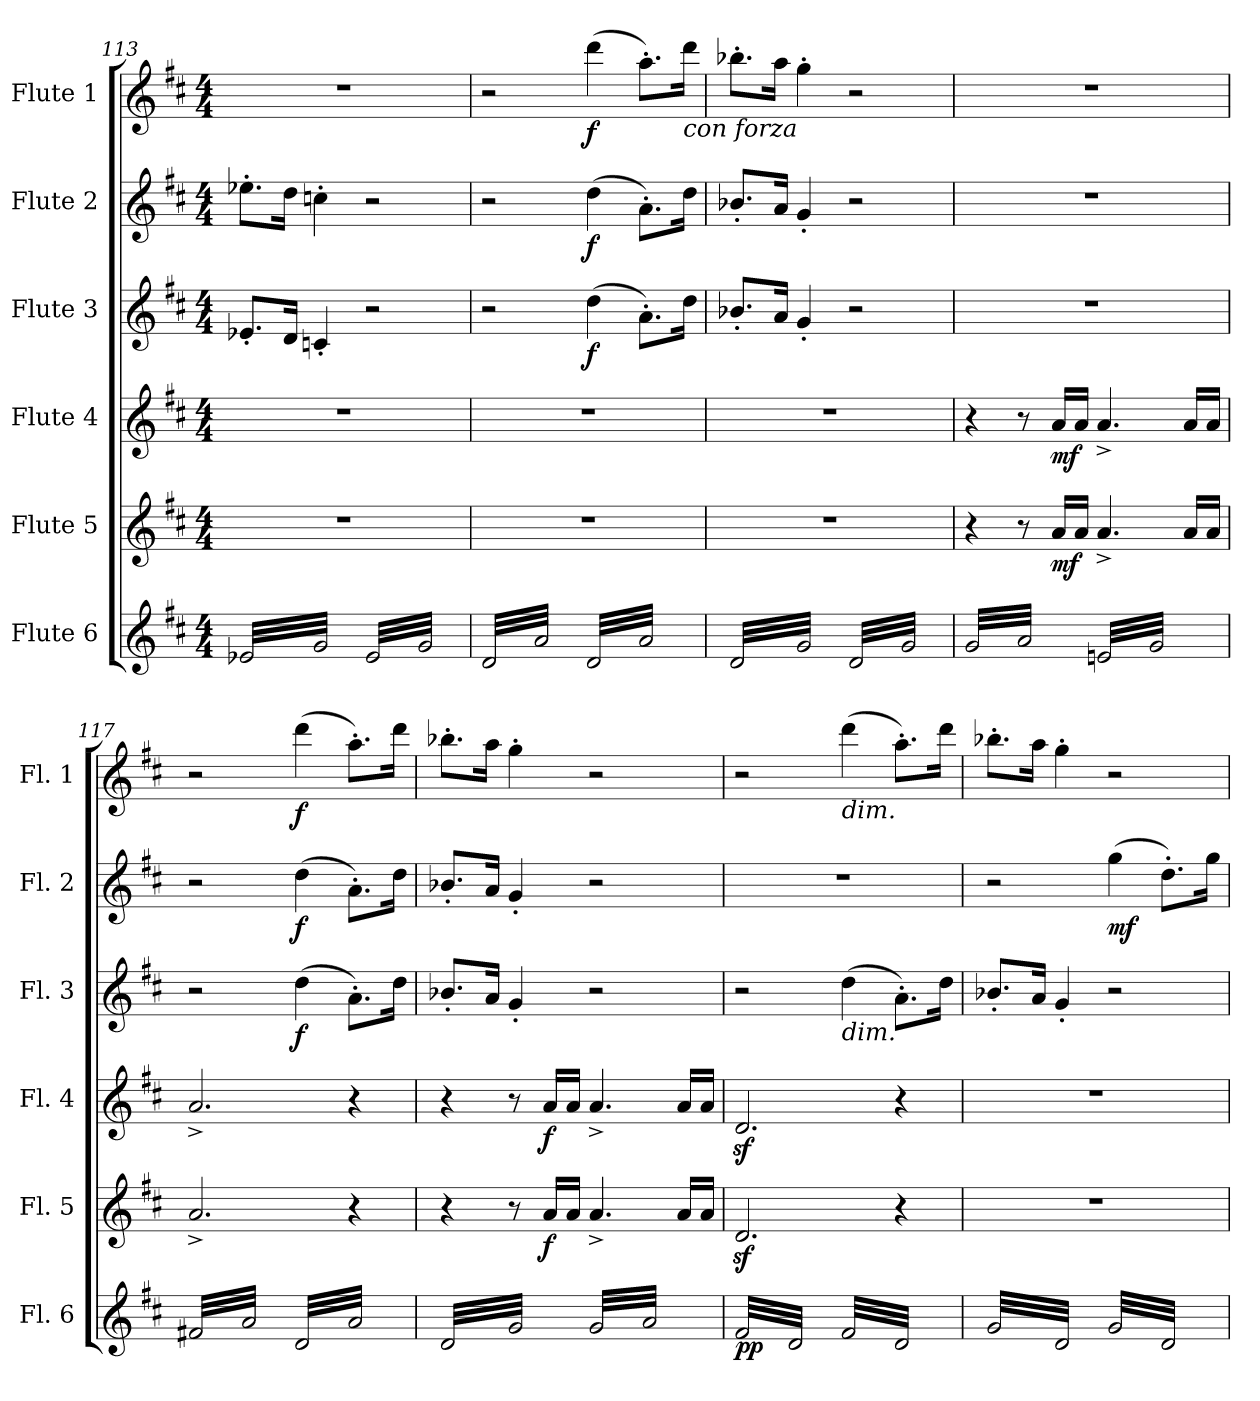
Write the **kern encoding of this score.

**kern	**dynam	**kern	**dynam	**kern	**dynam	**kern	**dynam	**kern	**dynam	**kern	**dynam
*part6	*part6	*part5	*part5	*part4	*part4	*part3	*part3	*part2	*part2	*part1	*part1
*staff6	*staff6	*staff5	*staff5	*staff4	*staff4	*staff3	*staff3	*staff2	*staff2	*staff1	*staff1
*I"Flute 6	*	*I"Flute 5	*	*I"Flute 4	*	*I"Flute 3	*	*I"Flute 2	*	*I"Flute 1	*
*I'Fl. 6	*	*I'Fl. 5	*	*I'Fl. 4	*	*I'Fl. 3	*	*I'Fl. 2	*	*I'Fl. 1	*
*clefG2	*	*clefG2	*	*clefG2	*	*clefG2	*	*clefG2	*	*clefG2	*
*k[f#c#]	*	*k[f#c#]	*	*k[f#c#]	*	*k[f#c#]	*	*k[f#c#]	*	*k[f#c#]	*
*M4/4	*	*M4/4	*	*M4/4	*	*M4/4	*	*M4/4	*	*M4/4	*
=113	=113	=113	=113	=113	=113	=113	=113	=113	=113	=113	=113
*tremolo	*	*	*	*	*	*	*	*	*	*	*
32e-X/LLL	.	1r	.	1r	.	8.e-X'/L	.	8.ee-X'\L	.	1r	.
32g/	.	.	.	.	.	.	.	.	.	.	.
32e-X/	.	.	.	.	.	.	.	.	.	.	.
32g/	.	.	.	.	.	.	.	.	.	.	.
32e-X/	.	.	.	.	.	.	.	.	.	.	.
32g/	.	.	.	.	.	.	.	.	.	.	.
32e-X/	.	.	.	.	.	16d/Jk	.	16dd\Jk	.	.	.
32g/	.	.	.	.	.	.	.	.	.	.	.
32e-X/	.	.	.	.	.	4cn'/	.	4ccn'\	.	.	.
32g/	.	.	.	.	.	.	.	.	.	.	.
32e-X/	.	.	.	.	.	.	.	.	.	.	.
32g/	.	.	.	.	.	.	.	.	.	.	.
32e-X/	.	.	.	.	.	.	.	.	.	.	.
32g/	.	.	.	.	.	.	.	.	.	.	.
32e-X/	.	.	.	.	.	.	.	.	.	.	.
32g/JJJ	.	.	.	.	.	.	.	.	.	.	.
32e-/LLL	.	.	.	.	.	2r	.	2r	.	.	.
32g/	.	.	.	.	.	.	.	.	.	.	.
32e-/	.	.	.	.	.	.	.	.	.	.	.
32g/	.	.	.	.	.	.	.	.	.	.	.
32e-/	.	.	.	.	.	.	.	.	.	.	.
32g/	.	.	.	.	.	.	.	.	.	.	.
32e-/	.	.	.	.	.	.	.	.	.	.	.
32g/	.	.	.	.	.	.	.	.	.	.	.
32e-/	.	.	.	.	.	.	.	.	.	.	.
32g/	.	.	.	.	.	.	.	.	.	.	.
32e-/	.	.	.	.	.	.	.	.	.	.	.
32g/	.	.	.	.	.	.	.	.	.	.	.
32e-/	.	.	.	.	.	.	.	.	.	.	.
32g/	.	.	.	.	.	.	.	.	.	.	.
32e-/	.	.	.	.	.	.	.	.	.	.	.
32g/JJJ	.	.	.	.	.	.	.	.	.	.	.
!!LO:LB:g=z
=114	=114	=114	=114	=114	=114	=114	=114	=114	=114	=114	=114
(>32d/LLL	.	1r	.	1r	.	2r	.	2r	.	2r	.
32a/	.	.	.	.	.	.	.	.	.	.	.
32d/	.	.	.	.	.	.	.	.	.	.	.
32a/	.	.	.	.	.	.	.	.	.	.	.
32d/	.	.	.	.	.	.	.	.	.	.	.
32a/	.	.	.	.	.	.	.	.	.	.	.
32d/	.	.	.	.	.	.	.	.	.	.	.
32a/	.	.	.	.	.	.	.	.	.	.	.
32d/	.	.	.	.	.	.	.	.	.	.	.
32a/	.	.	.	.	.	.	.	.	.	.	.
32d/	.	.	.	.	.	.	.	.	.	.	.
32a/	.	.	.	.	.	.	.	.	.	.	.
32d/	.	.	.	.	.	.	.	.	.	.	.
32a/	.	.	.	.	.	.	.	.	.	.	.
32d/	.	.	.	.	.	.	.	.	.	.	.
32a/JJJ	.	.	.	.	.	.	.	.	.	.	.
!	!	!	!	!	!	!	!LO:DY:b	!	!LO:DY:b	!	!LO:DY:b
32d/LLL	.	.	.	.	.	(>4dd\	f	(>4dd\	f	(>4ddd\	f
32a/	.	.	.	.	.	.	.	.	.	.	.
32d/	.	.	.	.	.	.	.	.	.	.	.
32a/	.	.	.	.	.	.	.	.	.	.	.
32d/	.	.	.	.	.	.	.	.	.	.	.
32a/	.	.	.	.	.	.	.	.	.	.	.
32d/	.	.	.	.	.	.	.	.	.	.	.
32a/	.	.	.	.	.	.	.	.	.	.	.
32d/	.	.	.	.	.	8.a'\L)	.	8.a'\L)	.	8.aa'\L)	.
32a/	.	.	.	.	.	.	.	.	.	.	.
32d/	.	.	.	.	.	.	.	.	.	.	.
32a/	.	.	.	.	.	.	.	.	.	.	.
32d/	.	.	.	.	.	.	.	.	.	.	.
32a/	.	.	.	.	.	.	.	.	.	.	.
!	!	!	!	!	!	!	!	!	!	!LO:TX:b:i:t=con forza	!
32d/	.	.	.	.	.	16dd\Jk	.	16dd\Jk	.	16ddd\Jk	.
32a/JJJ	.	.	.	.	.	.	.	.	.	.	.
=115	=115	=115	=115	=115	=115	=115	=115	=115	=115	=115	=115
32d/LLL	.	1r	.	1r	.	8.b-X'/L	.	8.b-X'/L	.	8.bb-X'\L	.
32g/	.	.	.	.	.	.	.	.	.	.	.
32d/	.	.	.	.	.	.	.	.	.	.	.
32g/	.	.	.	.	.	.	.	.	.	.	.
32d/	.	.	.	.	.	.	.	.	.	.	.
32g/	.	.	.	.	.	.	.	.	.	.	.
32d/	.	.	.	.	.	16a/Jk	.	16a/Jk	.	16aa\Jk	.
32g/	.	.	.	.	.	.	.	.	.	.	.
32d/	.	.	.	.	.	4g'/	.	4g'/	.	4gg'\	.
32g/	.	.	.	.	.	.	.	.	.	.	.
32d/	.	.	.	.	.	.	.	.	.	.	.
32g/	.	.	.	.	.	.	.	.	.	.	.
32d/	.	.	.	.	.	.	.	.	.	.	.
32g/	.	.	.	.	.	.	.	.	.	.	.
32d/	.	.	.	.	.	.	.	.	.	.	.
32g/JJJ	.	.	.	.	.	.	.	.	.	.	.
32d/LLL	.	.	.	.	.	2r	.	2r	.	2r	.
32g/)	.	.	.	.	.	.	.	.	.	.	.
32d/	.	.	.	.	.	.	.	.	.	.	.
32g/)	.	.	.	.	.	.	.	.	.	.	.
32d/	.	.	.	.	.	.	.	.	.	.	.
32g/)	.	.	.	.	.	.	.	.	.	.	.
32d/	.	.	.	.	.	.	.	.	.	.	.
32g/)	.	.	.	.	.	.	.	.	.	.	.
32d/	.	.	.	.	.	.	.	.	.	.	.
32g/)	.	.	.	.	.	.	.	.	.	.	.
32d/	.	.	.	.	.	.	.	.	.	.	.
32g/)	.	.	.	.	.	.	.	.	.	.	.
32d/	.	.	.	.	.	.	.	.	.	.	.
32g/)	.	.	.	.	.	.	.	.	.	.	.
32d/	.	.	.	.	.	.	.	.	.	.	.
32g/)JJJ	.	.	.	.	.	.	.	.	.	.	.
=116	=116	=116	=116	=116	=116	=116	=116	=116	=116	=116	=116
(<32g/LLL	.	4r	.	4r	.	1r	.	1r	.	1r	.
32a/	.	.	.	.	.	.	.	.	.	.	.
32g/	.	.	.	.	.	.	.	.	.	.	.
32a/	.	.	.	.	.	.	.	.	.	.	.
32g/	.	.	.	.	.	.	.	.	.	.	.
32a/	.	.	.	.	.	.	.	.	.	.	.
32g/	.	.	.	.	.	.	.	.	.	.	.
32a/	.	.	.	.	.	.	.	.	.	.	.
32g/	.	8r	.	8r	.	.	.	.	.	.	.
32a/	.	.	.	.	.	.	.	.	.	.	.
32g/	.	.	.	.	.	.	.	.	.	.	.
32a/	.	.	.	.	.	.	.	.	.	.	.
!	!	!	!LO:DY:b	!	!LO:DY:b	!	!	!	!	!	!
32g/	.	16a/LL	mf	16a/LL	mf	.	.	.	.	.	.
32a/	.	.	.	.	.	.	.	.	.	.	.
32g/	.	16a/JJ	.	16a/JJ	.	.	.	.	.	.	.
32a/JJJ	.	.	.	.	.	.	.	.	.	.	.
32en/LLL	.	4.a^/	.	4.a^/	.	.	.	.	.	.	.
32g/)	.	.	.	.	.	.	.	.	.	.	.
32en/	.	.	.	.	.	.	.	.	.	.	.
32g/)	.	.	.	.	.	.	.	.	.	.	.
32en/	.	.	.	.	.	.	.	.	.	.	.
32g/)	.	.	.	.	.	.	.	.	.	.	.
32en/	.	.	.	.	.	.	.	.	.	.	.
32g/)	.	.	.	.	.	.	.	.	.	.	.
32en/	.	.	.	.	.	.	.	.	.	.	.
32g/)	.	.	.	.	.	.	.	.	.	.	.
32en/	.	.	.	.	.	.	.	.	.	.	.
32g/)	.	.	.	.	.	.	.	.	.	.	.
32en/	.	16a/LL	.	16a/LL	.	.	.	.	.	.	.
32g/)	.	.	.	.	.	.	.	.	.	.	.
32en/	.	16a/JJ	.	16a/JJ	.	.	.	.	.	.	.
32g/)JJJ	.	.	.	.	.	.	.	.	.	.	.
=117	=117	=117	=117	=117	=117	=117	=117	=117	=117	=117	=117
(<32f#X/LLL	.	2.a^/	.	2.a^/	.	2r	.	2r	.	2r	.
32a/	.	.	.	.	.	.	.	.	.	.	.
32f#X/	.	.	.	.	.	.	.	.	.	.	.
32a/	.	.	.	.	.	.	.	.	.	.	.
32f#X/	.	.	.	.	.	.	.	.	.	.	.
32a/	.	.	.	.	.	.	.	.	.	.	.
32f#X/	.	.	.	.	.	.	.	.	.	.	.
32a/	.	.	.	.	.	.	.	.	.	.	.
32f#X/	.	.	.	.	.	.	.	.	.	.	.
32a/	.	.	.	.	.	.	.	.	.	.	.
32f#X/	.	.	.	.	.	.	.	.	.	.	.
32a/	.	.	.	.	.	.	.	.	.	.	.
32f#X/	.	.	.	.	.	.	.	.	.	.	.
32a/	.	.	.	.	.	.	.	.	.	.	.
32f#X/	.	.	.	.	.	.	.	.	.	.	.
32a/JJJ	.	.	.	.	.	.	.	.	.	.	.
!	!	!	!	!	!	!	!LO:DY:b	!	!LO:DY:b	!	!LO:DY:b
32d/LLL	.	.	.	.	.	(>4dd\	f	(>4dd\	f	(>4ddd\	f
32a/)	.	.	.	.	.	.	.	.	.	.	.
32d/	.	.	.	.	.	.	.	.	.	.	.
32a/)	.	.	.	.	.	.	.	.	.	.	.
32d/	.	.	.	.	.	.	.	.	.	.	.
32a/)	.	.	.	.	.	.	.	.	.	.	.
32d/	.	.	.	.	.	.	.	.	.	.	.
32a/)	.	.	.	.	.	.	.	.	.	.	.
32d/	.	4r	.	4r	.	8.a'\L)	.	8.a'\L)	.	8.aa'\L)	.
32a/)	.	.	.	.	.	.	.	.	.	.	.
32d/	.	.	.	.	.	.	.	.	.	.	.
32a/)	.	.	.	.	.	.	.	.	.	.	.
32d/	.	.	.	.	.	.	.	.	.	.	.
32a/)	.	.	.	.	.	.	.	.	.	.	.
32d/	.	.	.	.	.	16dd\Jk	.	16dd\Jk	.	16ddd\Jk	.
32a/)JJJ	.	.	.	.	.	.	.	.	.	.	.
=118	=118	=118	=118	=118	=118	=118	=118	=118	=118	=118	=118
(<32d/LLL	.	4r	.	4r	.	8.b-X'/L	.	8.b-X'/L	.	8.bb-X'\L	.
32g/	.	.	.	.	.	.	.	.	.	.	.
32d/	.	.	.	.	.	.	.	.	.	.	.
32g/	.	.	.	.	.	.	.	.	.	.	.
32d/	.	.	.	.	.	.	.	.	.	.	.
32g/	.	.	.	.	.	.	.	.	.	.	.
32d/	.	.	.	.	.	16a/Jk	.	16a/Jk	.	16aa\Jk	.
32g/	.	.	.	.	.	.	.	.	.	.	.
32d/	.	8r	.	8r	.	4g'/	.	4g'/	.	4gg'\	.
32g/	.	.	.	.	.	.	.	.	.	.	.
32d/	.	.	.	.	.	.	.	.	.	.	.
32g/	.	.	.	.	.	.	.	.	.	.	.
!	!	!	!LO:DY:b	!	!LO:DY:b	!	!	!	!	!	!
32d/	.	16a/LL	f	16a/LL	f	.	.	.	.	.	.
32g/	.	.	.	.	.	.	.	.	.	.	.
32d/	.	16a/JJ	.	16a/JJ	.	.	.	.	.	.	.
32g/JJJ	.	.	.	.	.	.	.	.	.	.	.
32g/LLL	.	4.a^/	.	4.a^/	.	2r	.	2r	.	2r	.
32a/)	.	.	.	.	.	.	.	.	.	.	.
32g/	.	.	.	.	.	.	.	.	.	.	.
32a/)	.	.	.	.	.	.	.	.	.	.	.
32g/	.	.	.	.	.	.	.	.	.	.	.
32a/)	.	.	.	.	.	.	.	.	.	.	.
32g/	.	.	.	.	.	.	.	.	.	.	.
32a/)	.	.	.	.	.	.	.	.	.	.	.
32g/	.	.	.	.	.	.	.	.	.	.	.
32a/)	.	.	.	.	.	.	.	.	.	.	.
32g/	.	.	.	.	.	.	.	.	.	.	.
32a/)	.	.	.	.	.	.	.	.	.	.	.
32g/	.	16a/LL	.	16a/LL	.	.	.	.	.	.	.
32a/)	.	.	.	.	.	.	.	.	.	.	.
32g/	.	16a/JJ	.	16a/JJ	.	.	.	.	.	.	.
32a/)JJJ	.	.	.	.	.	.	.	.	.	.	.
=119	=119	=119	=119	=119	=119	=119	=119	=119	=119	=119	=119
!	!LO:DY:b	!	!	!	!	!	!	!	!	!	!
(<32f#/LLL	pp	2.dz</	.	2.dz</	.	2r	.	1r	.	2r	.
32d/	.	.	.	.	.	.	.	.	.	.	.
32f#/	.	.	.	.	.	.	.	.	.	.	.
32d/	.	.	.	.	.	.	.	.	.	.	.
32f#/	.	.	.	.	.	.	.	.	.	.	.
32d/	.	.	.	.	.	.	.	.	.	.	.
32f#/	.	.	.	.	.	.	.	.	.	.	.
32d/	.	.	.	.	.	.	.	.	.	.	.
32f#/	.	.	.	.	.	.	.	.	.	.	.
32d/	.	.	.	.	.	.	.	.	.	.	.
32f#/	.	.	.	.	.	.	.	.	.	.	.
32d/	.	.	.	.	.	.	.	.	.	.	.
32f#/	.	.	.	.	.	.	.	.	.	.	.
32d/	.	.	.	.	.	.	.	.	.	.	.
32f#/	.	.	.	.	.	.	.	.	.	.	.
32d/JJJ	.	.	.	.	.	.	.	.	.	.	.
!	!	!	!	!	!	!	!	!	!	!LO:TX:b:i:t=dim.	!
!	!	!	!	!	!	!LO:TX:b:i:t=dim.	!	!	!	!	!
32f#/LLL	.	.	.	.	.	(>4dd\	.	.	.	(>4ddd\	.
32d/)	.	.	.	.	.	.	.	.	.	.	.
32f#/	.	.	.	.	.	.	.	.	.	.	.
32d/)	.	.	.	.	.	.	.	.	.	.	.
32f#/	.	.	.	.	.	.	.	.	.	.	.
32d/)	.	.	.	.	.	.	.	.	.	.	.
32f#/	.	.	.	.	.	.	.	.	.	.	.
32d/)	.	.	.	.	.	.	.	.	.	.	.
32f#/	.	4r	.	4r	.	8.a'\L)	.	.	.	8.aa'\L)	.
32d/)	.	.	.	.	.	.	.	.	.	.	.
32f#/	.	.	.	.	.	.	.	.	.	.	.
32d/)	.	.	.	.	.	.	.	.	.	.	.
32f#/	.	.	.	.	.	.	.	.	.	.	.
32d/)	.	.	.	.	.	.	.	.	.	.	.
32f#/	.	.	.	.	.	16dd\Jk	.	.	.	16ddd\Jk	.
32d/)JJJ	.	.	.	.	.	.	.	.	.	.	.
=120	=120	=120	=120	=120	=120	=120	=120	=120	=120	=120	=120
(<32g/LLL	.	1r	.	1r	.	8.b-X'/L	.	2r	.	8.bb-X'\L	.
32d/	.	.	.	.	.	.	.	.	.	.	.
32g/	.	.	.	.	.	.	.	.	.	.	.
32d/	.	.	.	.	.	.	.	.	.	.	.
32g/	.	.	.	.	.	.	.	.	.	.	.
32d/	.	.	.	.	.	.	.	.	.	.	.
32g/	.	.	.	.	.	16a/Jk	.	.	.	16aa\Jk	.
32d/	.	.	.	.	.	.	.	.	.	.	.
32g/	.	.	.	.	.	4g'/	.	.	.	4gg'\	.
32d/	.	.	.	.	.	.	.	.	.	.	.
32g/	.	.	.	.	.	.	.	.	.	.	.
32d/	.	.	.	.	.	.	.	.	.	.	.
32g/	.	.	.	.	.	.	.	.	.	.	.
32d/	.	.	.	.	.	.	.	.	.	.	.
32g/	.	.	.	.	.	.	.	.	.	.	.
32d/JJJ	.	.	.	.	.	.	.	.	.	.	.
!	!	!	!	!	!	!	!	!	!LO:DY:b	!	!
32g/LLL	.	.	.	.	.	2r	.	(>4gg\	mf	2r	.
32d/)	.	.	.	.	.	.	.	.	.	.	.
32g/	.	.	.	.	.	.	.	.	.	.	.
32d/)	.	.	.	.	.	.	.	.	.	.	.
32g/	.	.	.	.	.	.	.	.	.	.	.
32d/)	.	.	.	.	.	.	.	.	.	.	.
32g/	.	.	.	.	.	.	.	.	.	.	.
32d/)	.	.	.	.	.	.	.	.	.	.	.
32g/	.	.	.	.	.	.	.	8.dd'\L)	.	.	.
32d/)	.	.	.	.	.	.	.	.	.	.	.
32g/	.	.	.	.	.	.	.	.	.	.	.
32d/)	.	.	.	.	.	.	.	.	.	.	.
32g/	.	.	.	.	.	.	.	.	.	.	.
32d/)	.	.	.	.	.	.	.	.	.	.	.
32g/	.	.	.	.	.	.	.	16gg\Jk	.	.	.
32d/)JJJ	.	.	.	.	.	.	.	.	.	.	.
*Xtremolo	*	*	*	*	*	*	*	*	*	*	*
.	.	.	.	.	.	.	.	.	.	.	.
.	.	.	.	.	.	.	.	.	.	.	.
.	.	.	.	.	.	.	.	.	.	.	.
.	.	.	.	.	.	.	.	.	.	.	.
.	.	.	.	.	.	.	.	.	.	.	.
.	.	.	.	.	.	.	.	.	.	.	.
.	.	.	.	.	.	.	.	.	.	.	.
.	.	.	.	.	.	.	.	.	.	.	.
=	=	=	=	=	=	=	=	=	=	=	=
*-	*-	*-	*-	*-	*-	*-	*-	*-	*-	*-	*-
